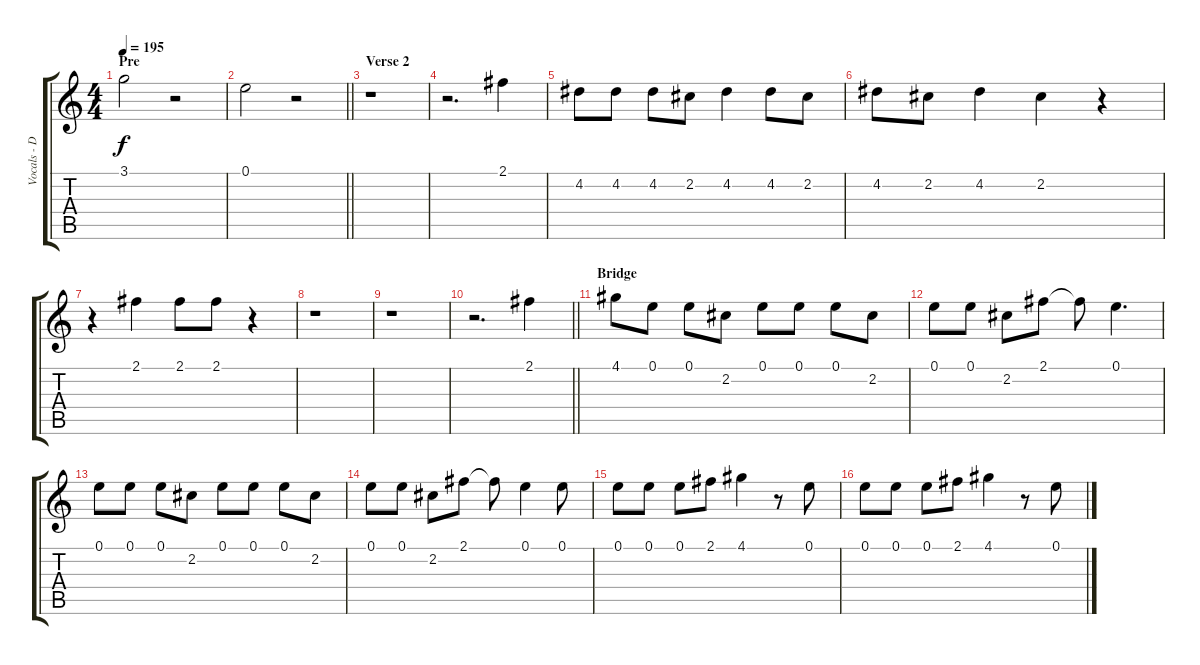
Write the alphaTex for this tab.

\track ("Vocals - Deryck" "Vocals - D") {mute instrument overdrivenguitar}
\staff {score tabs}
\tuning (E4 B3 G3 D3 A2 E2) {hide}
\ts (4 4)
\section ("" "Pre")
\tempo 195
\clef g2
\ks c
3.1.2{dy f} r.2 |
\barLineRight lightlight
0.1.2 r.2 |
\section ("" "Verse 2")
r.1 |
r.2{d} 2.1.4 |
4.2.8 4.2.8 4.2.8 2.2.8 4.2.4 4.2.8 2.2.8 |
4.2.8 2.2.8 4.2.4 2.2.4 r.4 |
r.4 2.1.4 2.1.8 2.1.8 r.4 |
r.1 |
r.1 |
\barLineRight lightlight
r.2{d} 2.1.4 |
\section ("" "Bridge")
4.1.8 0.1.8 0.1.8 2.2.8 0.1.8 0.1.8 0.1.8 2.2.8 |
0.1.8 0.1.8 2.2.8 2.1.8 2.1{t}.8 0.1.4{d} |
0.1.8 0.1.8 0.1.8 2.2.8 0.1.8 0.1.8 0.1.8 2.2.8 |
0.1.8 0.1.8 2.2.8 2.1.8 2.1{t}.8 0.1.4 0.1.8 |
0.1.8 0.1.8 0.1.8 2.1.8 4.1.4 r.8 0.1.8 |
0.1.8 0.1.8 0.1.8 2.1.8 4.1.4 r.8 0.1.8
